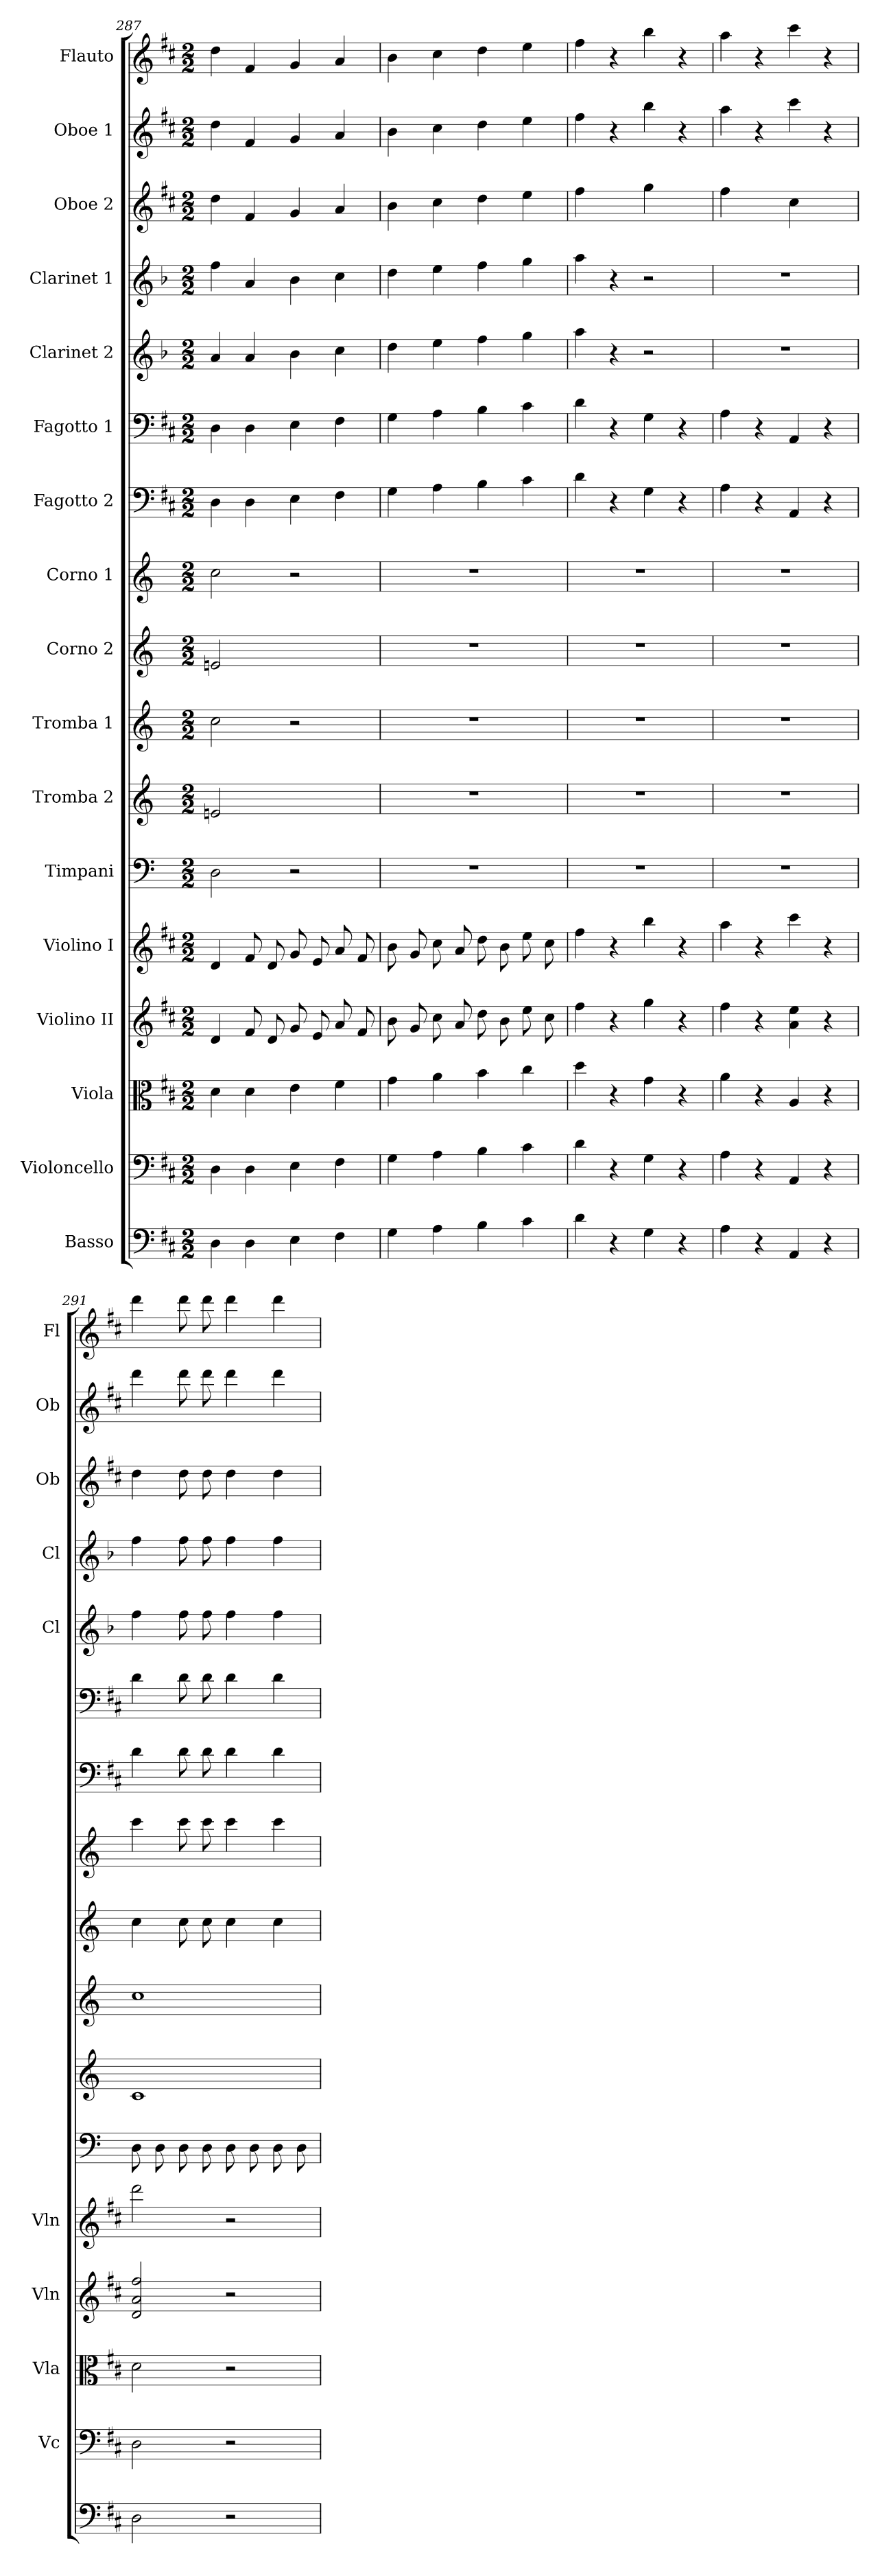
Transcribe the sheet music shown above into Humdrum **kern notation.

**kern	**kern	**kern	**kern	**kern	**kern	**kern	**kern	**kern	**kern	**kern	**kern	**kern	**kern	**kern	**kern	**kern
*part17	*part16	*part15	*part14	*part13	*part12	*part11	*part10	*part9	*part8	*part7	*part6	*part5	*part4	*part3	*part2	*part1
*staff17	*staff16	*staff15	*staff14	*staff13	*staff12	*staff11	*staff10	*staff9	*staff8	*staff7	*staff6	*staff5	*staff4	*staff3	*staff2	*staff1
*I"Basso	*I"Violoncello	*I"Viola	*I"Violino II	*I"Violino I	*I"Timpani	*I"Tromba 2	*I"Tromba 1	*I"Corno 2	*I"Corno 1	*I"Fagotto 2	*I"Fagotto 1	*I"Clarinet 2	*I"Clarinet 1	*I"Oboe 2	*I"Oboe 1	*I"Flauto
*	*I'Vc	*I'Vla	*I'Vln	*I'Vln	*	*	*	*	*	*	*	*I'Cl	*I'Cl	*I'Ob	*I'Ob	*I'Fl
*clefF4	*clefF4	*clefC3	*clefG2	*clefG2	*clefF4	*clefG2	*clefG2	*clefG2	*clefG2	*clefF4	*clefF4	*clefG2	*clefG2	*clefG2	*clefG2	*clefG2
*ITrd7c12	*	*	*	*	*	*ITrd-1c-2	*ITrd-1c-2	*ITrd6c10	*ITrd6c10	*	*	*ITrd2c3	*ITrd2c3	*	*	*
*k[f#c#]	*k[f#c#]	*k[f#c#]	*k[f#c#]	*k[f#c#]	*	*	*	*	*	*k[f#c#]	*k[f#c#]	*k[f#c#]	*k[f#c#]	*k[f#c#]	*k[f#c#]	*k[f#c#]
*M2/2	*M2/2	*M2/2	*M2/2	*M2/2	*M2/2	*M2/2	*M2/2	*M2/2	*M2/2	*M2/2	*M2/2	*M2/2	*M2/2	*M2/2	*M2/2	*M2/2
=287	=287	=287	=287	=287	=287	=287	=287	=287	=287	=287	=287	=287	=287	=287	=287	=287
4DD	4D	4d	4d	4d	2D	2f#X	2dd	2F#X	2d	4D	4D	4f#	4dd	4dd	4dd	4dd
4DD	4D	4d	8f#	8f#	.	.	.	.	.	4D	4D	4f#	4f#	4f#	4f#	4f#
.	.	.	8d	8d	.	.	.	.	.	.	.	.	.	.	.	.
4EE	4E	4e	8g	8g	2r	2ryy	2r	2ryy	2r	4E	4E	4g	4g	4g	4g	4g
.	.	.	8e	8e	.	.	.	.	.	.	.	.	.	.	.	.
4FF#	4F#	4f#	8a	8a	.	.	.	.	.	4F#	4F#	4a	4a	4a	4a	4a
.	.	.	8f#	8f#	.	.	.	.	.	.	.	.	.	.	.	.
=288	=288	=288	=288	=288	=288	=288	=288	=288	=288	=288	=288	=288	=288	=288	=288	=288
4GG	4G	4g	8b	8b	1r	1r	1r	1r	1r	4G	4G	4b	4b	4b	4b	4b
.	.	.	8g	8g	.	.	.	.	.	.	.	.	.	.	.	.
4AA	4A	4a	8cc#	8cc#	.	.	.	.	.	4A	4A	4cc#	4cc#	4cc#	4cc#	4cc#
.	.	.	8a	8a	.	.	.	.	.	.	.	.	.	.	.	.
4BB	4B	4b	8dd	8dd	.	.	.	.	.	4B	4B	4dd	4dd	4dd	4dd	4dd
.	.	.	8b	8b	.	.	.	.	.	.	.	.	.	.	.	.
4C#	4c#	4cc#	8ee	8ee	.	.	.	.	.	4c#	4c#	4ee	4ee	4ee	4ee	4ee
.	.	.	8cc#	8cc#	.	.	.	.	.	.	.	.	.	.	.	.
=289	=289	=289	=289	=289	=289	=289	=289	=289	=289	=289	=289	=289	=289	=289	=289	=289
4D	4d	4dd	4ff#	4ff#	1r	1r	1r	1r	1r	4d	4d	4ff#	4ff#	4ff#	4ff#	4ff#
4r	4r	4r	4r	4r	.	.	.	.	.	4r	4r	4r	4r	4ryy	4r	4r
4GG	4G	4g	4gg	4bb	.	.	.	.	.	4G	4G	2r	2r	4gg	4bb	4bb
4r	4r	4r	4r	4r	.	.	.	.	.	4r	4r	.	.	4ryy	4r	4r
=290	=290	=290	=290	=290	=290	=290	=290	=290	=290	=290	=290	=290	=290	=290	=290	=290
4AA	4A	4a	4ff#	4aa	1r	1r	1r	1r	1r	4A	4A	1r	1r	4ff#	4aa	4aa
4r	4r	4r	4r	4r	.	.	.	.	.	4r	4r	.	.	4ryy	4r	4r
4AAA	4AA	4A	4a 4ee	4ccc#	.	.	.	.	.	4AA	4AA	.	.	4cc#	4ccc#	4ccc#
4r	4r	4r	4r	4r	.	.	.	.	.	4r	4r	.	.	4ryy	4r	4r
=291	=291	=291	=291	=291	=291	=291	=291	=291	=291	=291	=291	=291	=291	=291	=291	=291
2DD	2D	2d	2d 2a 2ff#	2ddd	8D	1d	1dd	4d	4dd	4d	4d	4dd	4dd	4dd	4ddd	4ddd
.	.	.	.	.	8D	.	.	.	.	.	.	.	.	.	.	.
.	.	.	.	.	8D	.	.	8d	8dd	8d	8d	8dd	8dd	8dd	8ddd	8ddd
.	.	.	.	.	8D	.	.	8d	8dd	8d	8d	8dd	8dd	8dd	8ddd	8ddd
2r	2r	2r	2r	2r	8D	.	.	4d	4dd	4d	4d	4dd	4dd	4dd	4ddd	4ddd
.	.	.	.	.	8D	.	.	.	.	.	.	.	.	.	.	.
.	.	.	.	.	8D	.	.	4d	4dd	4d	4d	4dd	4dd	4dd	4ddd	4ddd
.	.	.	.	.	8D	.	.	.	.	.	.	.	.	.	.	.
=	=	=	=	=	=	=	=	=	=	=	=	=	=	=	=	=
*-	*-	*-	*-	*-	*-	*-	*-	*-	*-	*-	*-	*-	*-	*-	*-	*-
